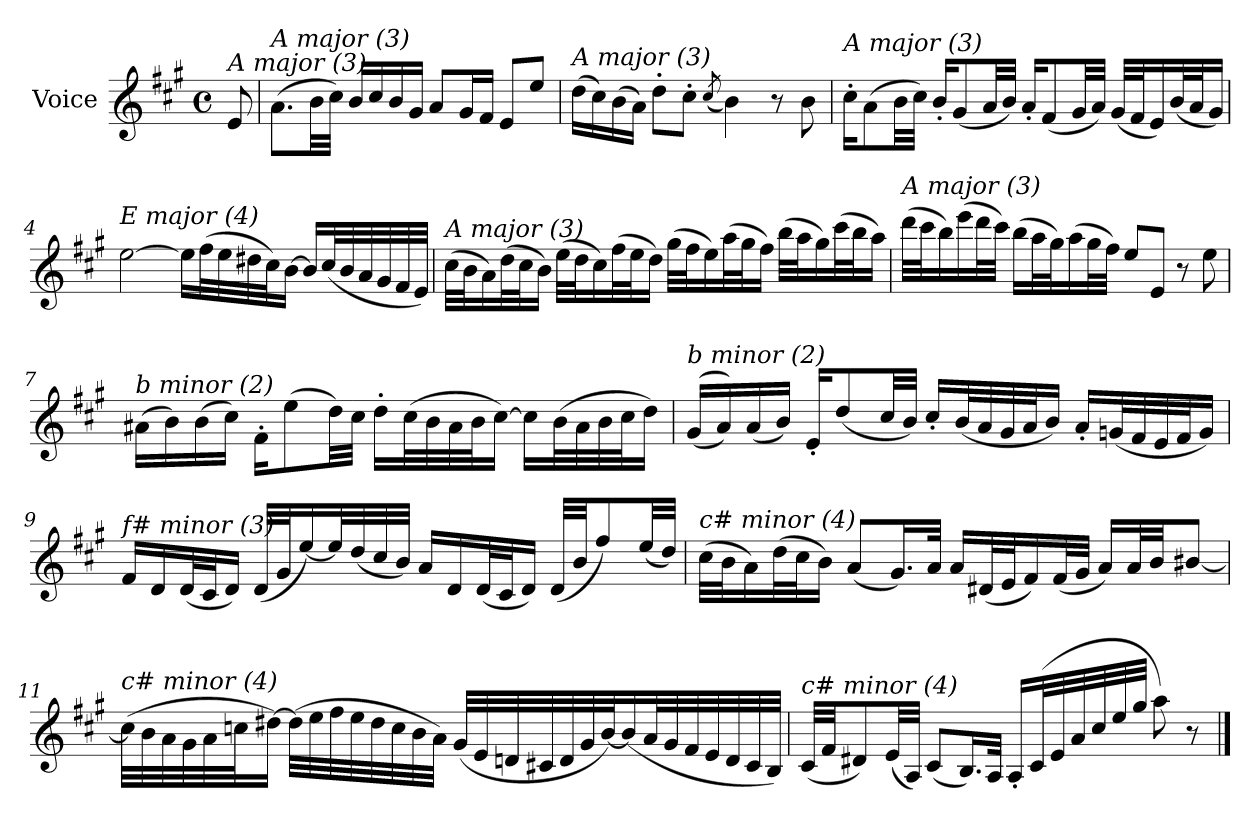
**kern
*part1
*staff1
*I"Voice
*I'V
*clefG2
*k[f#c#g#]
*M4/4
*met(c)
*MM60
=
!LO:TX:i:t=A major (3)
8e/
=1
!LO:TX:i:t=A major (3)
(>8.a\L
32b\LL
32cc#\JJJ)
16b/LL
16cc#/
16b/
16g#/JJ
8a/L
16g#/L
16f#/JJ
8e/L
8ee/J
=2
!LO:TX:i:t=A major (3)
(>16dd\LL
16cc#\)
(>16b\
16a\JJ)
8dd'\L
8cc#'\J
(<8qcc#/
4b\)
8r
8b\
!!LO:LB:g=z
=3
!LO:TX:i:t=A major (3)
16cc#'\KL
(>8a\
32b\LL
32cc#\JJJ)
16b'/KL
(<8g#/
32a/LL
32b/JJJ)
16a'/KL
(<8f#/
32g#/LL
32a/JJJ)
(<32g#/LLL
32f#/J
16e/)
(<32b/L
32a/J
16g#/JJ)
=4
!LO:TX:i:t=E major (4)
[2ee\
16ee\LL]
(>32ff#\L
32ee\
32dd#X\
32cc#\J)
[16b\JJ
16b/LL]
(<32cc#/L
32b/
32a/
32g#/
32f#/
32e/JJJ)
!!LO:LB:g=z
=5
!LO:TX:i:t=A major (3)
(>32cc#\LLL
32b\J
16a\)
(>32dd\L
32cc#\J
16b\JJ)
(>32ee\LLL
32dd\J
16cc#\)
(>32ff#\L
32ee\J
16dd\JJ)
(>32gg#\LLL
32ff#\J
16ee\)
(>32aa\L
32gg#\J
16ff#\JJ)
(>32bb\LLL
32aa\J
16gg#\)
(>32ccc#\L
32bb\J
16aa\JJ)
=6
!LO:TX:i:t=A major (3)
(>32ddd\LLL
32ccc#\J
16bb\)
(>16eee\
32ddd\L
32ccc#\JJJ)
(>16bb\LL
32aa\L
32gg#\J)
(>16aa\
32gg#\L
32ff#\JJJ)
8ee/L
8e/J
8r
8ee\
!!LO:LB:g=z
=7
!LO:TX:i:t=b minor (2)
(>16a#X\LL
16b\)
(>16b\
16cc#\JJ)
16f#'\KL
(>8ee\
32dd\LL)
32cc#\JJJ
16dd'\LL
(>32cc#\L
32b\
32a#\
32b\J
[16cc#\JJ)
16cc#\LL]
(>32b\L
32a#\
32b\
32cc#\J
16dd\JJ)
=8
!LO:TX:i:t=b minor (2)
(<(<16g#/LL
16a/))
(<16a/
16b/JJ)
16e'/KL
(<8dd/
32cc#/LL
32b/JJJ)
16cc#'/LL
(<32b/L
32a/
32g#/
32a/J
16b/JJ)
16a'/LL
(<32gn/L
32f#/
32e/
32f#/J
16g/JJ)
!!LO:LB:g=z
=9
!LO:TX:i:t=f# minor (3)
16f#/LL
16d/
(<32d/L
32c#/J
16d/JJ)
(<32d/LLL
32g#/J
[16ee/)
32ee/L]
(<32dd/
32cc#/
32b/JJJ)
16a/LL
16d/
(<32d/L
32c#/J
16d/JJ)
(<32d/LLL
32b/JJ
8ff#/)
(<32ee/LL
32dd/JJJ)
=10
!LO:TX:i:t=c# minor (4)
(>32cc#\LLL
32b\J
16a\)
(>32dd\L
32cc#\J
16b\JJ)
(<8a/L
16.g#/L)
32a/JJk
16a/LL
(<32d#X/L
32e/J
16f#/)
(<32f#/L
32g#/JJJ
16a/LL)
32a/L
32b/JJ
[8b#Xi/J
!!LO:LB:g=z
=11
!LO:TX:i:t=c# minor (4)
(>32cc\LLL]
32b\
32a\
32g#\
32a\
32ccn\J
[16dd#X\JJ)
(>32dd#\LLL]
32ee\
32ff#\
32ee\
32dd#\
32cc\
32b\
32a\JJJ)
(<32g#/LLL
32e/
32dn/
32c#X/
32d/
32g#/
[32b/J)
(<16b/]
32a/L
32g#/
32f#/
32e/
32d/
32c#/
32B/JJJ)
!!LO:LB:g=z
=12
!LO:TX:i:t=c# minor (4)
(<32c#/LLL
32f#/JJ
8d#X/)
(<32e/LL
32A/JJJ)
(<8c#/L
16.B/L)
32A/JJk
16A'/LL
(<32c#/L
32e/
32a/
32cc#/
32ee/
32gg#/JJJ
8aa\)
8r
==
*-
